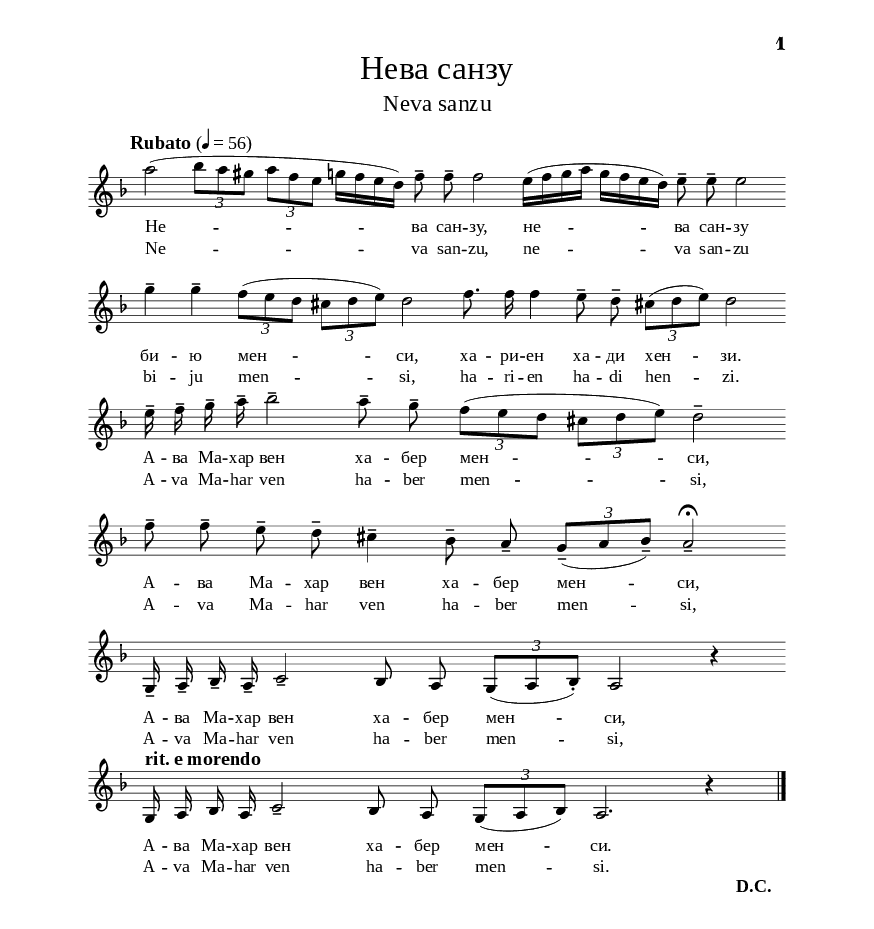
\version "2.24.3"

% include paper part and global functions
\include "include/globals.ily"

\bookpart {
  \label #'ref091
  \tocItem \markup "Нева санзу – Neva sanzu"
  \include "include/bookpart-paper.ily"
  \score {
    \include "include/score-layout.ily"

    \new Voice \absolute {
      \clef treble
      \key d \minor
      \tempoFunc "Rubato" 4 "56"
      \omit Score.TimeSignature
      \cadenzaOn % allows custom bar lines
      \autoBeamOff
      a''2 ( \tuplet 3/2 { bes''8 [a'' gis''8] } \tuplet 3/2 { a''8 [f'' e''8] } g''16 [f'' e'' d''] )  f''8--  f''-- f''2   e''16 ( [f'' g'' a''] g''[ f'' e'' d''] ) e''8-- e''-- e''2  \break

      \time 7/4 g''4-- g''-- \tuplet 3/2 { f''8 ([e'' d''8]  } \tuplet 3/2 {cis''8 [d'' e''8] }) d''2  f''8. f''16 f''4 e''8-- d''-- \tuplet 3/2 {cis''!8 [( d'' e''8 )] } d''2  \break

      e''16-- f''16-- g''16-- a''-- bes''2-- a''8-- g''8-- \tuplet 3/2 { f''8 ( [e''8 d''8] } \tuplet 3/2 { cis''!8 [d''8 e''8] ) } d''2--  \break

      f''8-- f''-- e''-- d''-- cis''!4-- bes'8-- a'8-- \tuplet 3/2 {g'8-- ( [a' bes'--])} a'2-- \fermata   \break

      g16-- a-- bes--  a-- c'2-- bes8 a8 \tuplet 3/2 {g [( a bes-. )] } a2 r4    \break

      \tempo "rit. e morendo" g16 a bes  a c'2-- bes8 a8  \tuplet 3/2 {g [(a bes )]}  a2.  r4 \bar "|."

    }

    \addlyrics {
      Не -- ва сан -- зу,
      не -- ва сан -- зу би -- ю мен -- си,
      ха -- ри -- ен ха -- ди хен -- зи.
      А -- ва Ма -- хар вен ха -- бер мен -- си,
      А -- ва Ма -- хар вен ха -- бер мен -- си,
      А -- ва Ма -- хар вен ха -- бер мен -- си,
      А -- ва Ма -- хар вен ха -- бер мен -- си.

    }

    \addlyrics {
      Ne -- va san -- zu,
      ne -- va san -- zu bi -- ju men -- si,
      ha -- ri -- en ha -- di hen -- zi.
      A -- va Ma -- har ven ha -- ber men -- si,
      A -- va Ma -- har ven ha -- ber men -- si,
      A -- va Ma -- har ven ha -- ber men -- si,
      A -- va Ma -- har ven ha -- ber men -- si.

    }

    \header {
      title = \titleFunc "Нева санзу" "Neva sanzu"
    }

    \midi{}

  } % score

  \markup \empty-one
  \markup \dc-one "D.C."
  % include foreign translation(s) of the song
  %\include "../../lyrics/de/000_empty_template_lyrics_de.ly"

} % bookpart
